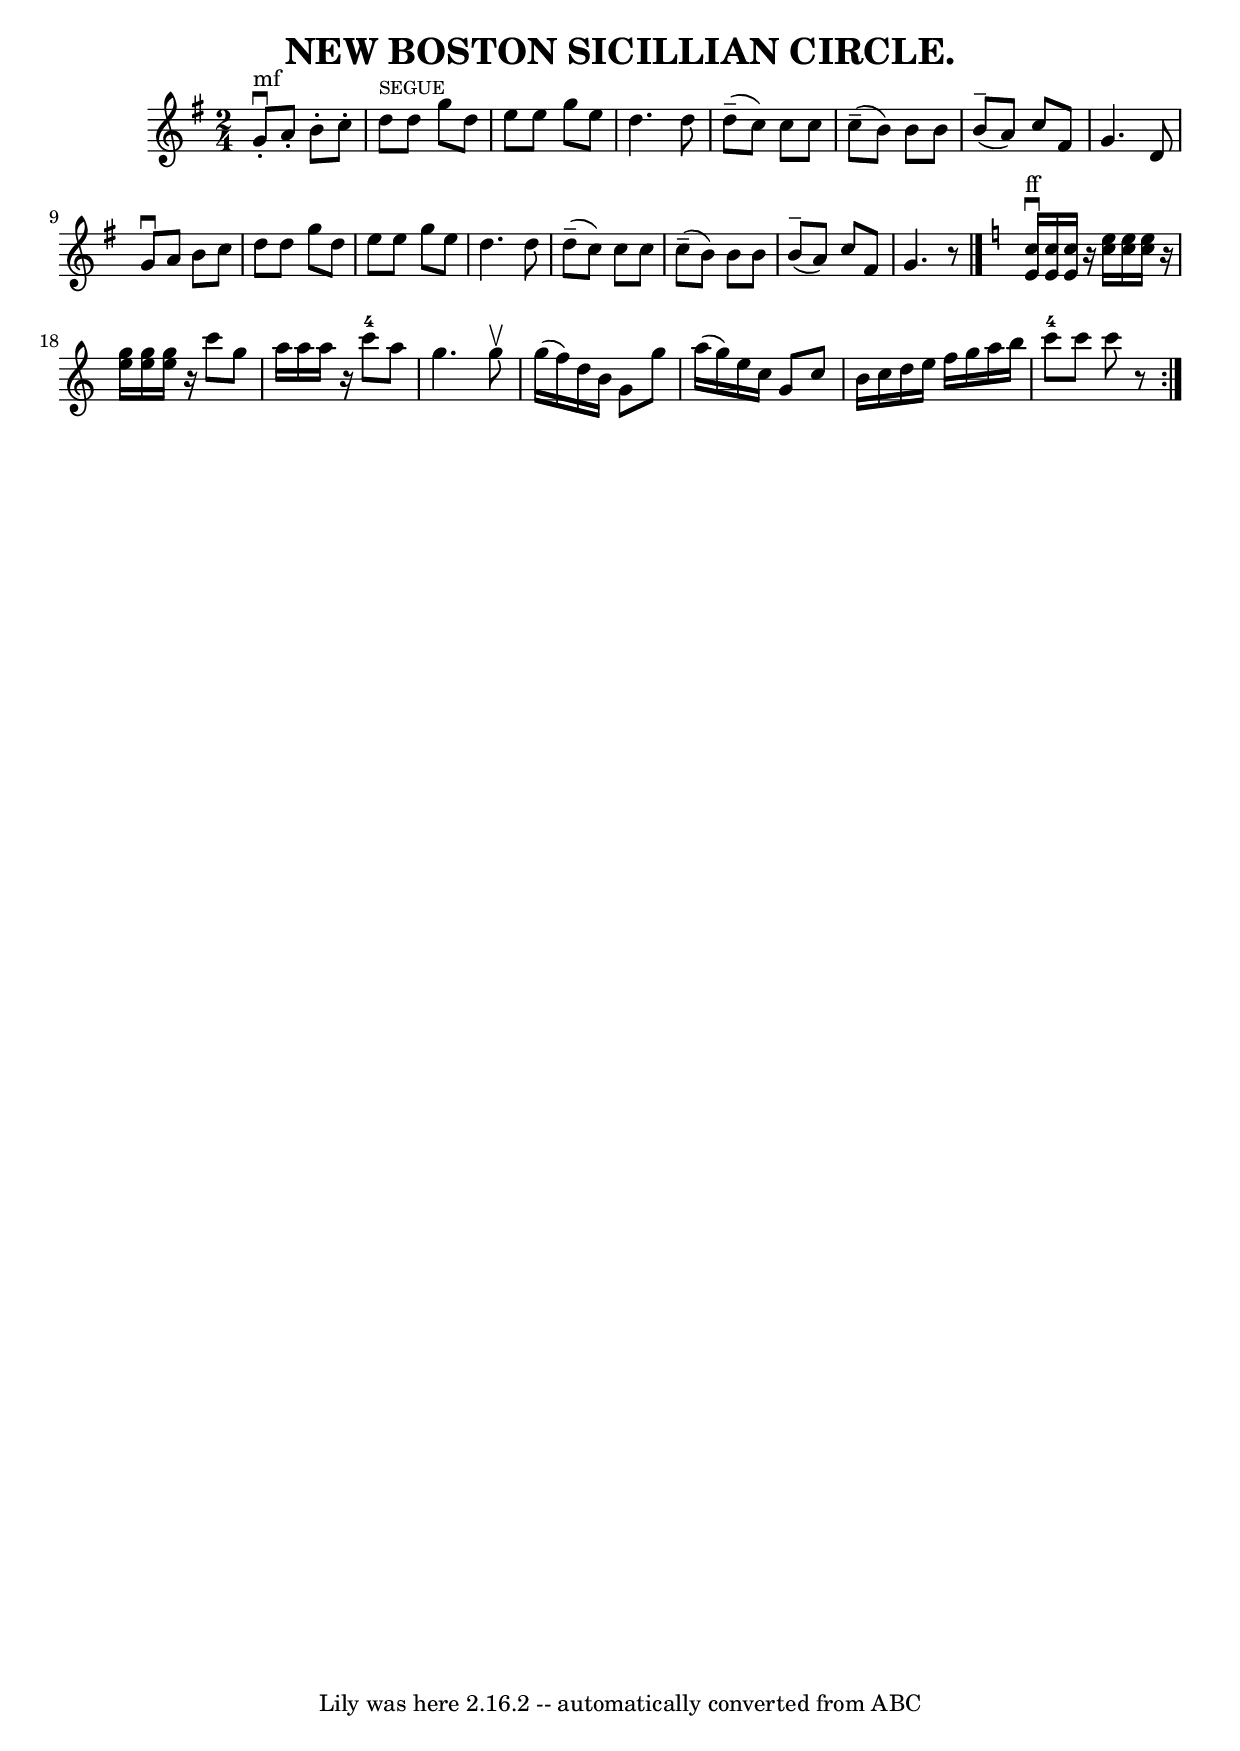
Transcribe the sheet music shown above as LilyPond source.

\version "2.16.2"
\include "Mammoth.ily"
\header {
  %% book = "Coles 26.5"
  crossRefNumber = "5"
  footnotes = "\\\\SICILLIAN CIRCLE. -- Right and left.  Cross four hands half round,\\\\back with left hands.  Ladies chain.  All forward and back,\\\\forward, pass by  to next couples. [Repeat:.]"
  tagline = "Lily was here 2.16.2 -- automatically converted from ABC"
  title = "NEW BOSTON SICILLIAN CIRCLE."

}
voicedefault =  {



  \repeat volta 2 {

    \time 2/4 
    \key g \major g'8^"mf"^\downbow-. a'8 -. b'8 -. c''8 -. 
    |
    d''8^\segue d''8 g''8 d''8  |
    e''8 e''8    
    g''8 e''8  |
    d''4. d''8  |
    d''8 (^\tenuto c''8)  
    c''8 c''8  |
    c''8 (^\tenuto b'8) b'8 b'8  |
    
    b'8 (^\tenuto a'8) c''8 fis'8  |
    g'4. d'8  |
    
    g'8^\downbow a'8 b'8 c''8  |
    d''8 d''8 g''8 d''8  
    |
    e''8 e''8 g''8 e''8  |
    d''4. d''8  |
    
    d''8 (^\tenuto c''8) c''8 c''8  |
    c''8 (^\tenuto b'8) 
    b'8 b'8  |
    b'8 (^\tenuto a'8) c''8 fis'8  |
    
    g'4.    r8 \bar "|."   
    \key c \major     << c''16^"ff"^\downbow e'16   >> 
    << c''16 e'16   >> << c''16 e'16   >>   r16 << e''16 c''16   >> 
    << e''16 c''16   >> << e''16 c''16   >> r16   |
    << g''16   
       e''16   >> << g''16 e''16   >> << g''16 e''16   >>   r16 c'''8    
    g''8    |
    a''16 a''16 a''16    r16 c'''8-4 a''8    
    |
    g''4. g''8^\upbow |
    g''16 (f''16) d''16    
    b'16 g'8 g''8    |
    a''16 (g''16) e''16 c''16 g'8   
    c''8  |
    b'16 c''16 d''16 e''16 f''16 g''16 a''16    
    b''16  |
    c'''8-4 c'''8 c'''8    r8 
  }   

}

\score{
  <<

    \context Staff="default"
    {
      \voicedefault 
      
    }

  >>
  \layout {
    
  }
  \midi {
  }

}
